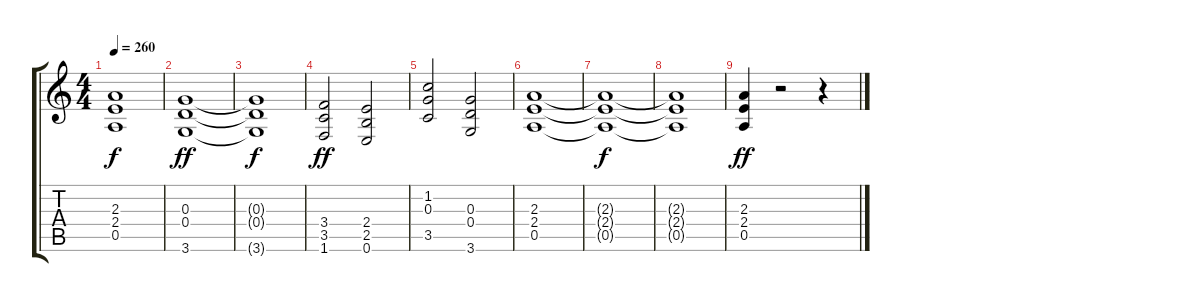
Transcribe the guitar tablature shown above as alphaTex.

\track "" {instrument distortionguitar}
\staff {score tabs}
\tuning (E4 B3 G3 D3 A2 E2) {hide}
\ts (4 4)
\tempo 260
\clef g2
\ks c
(2.3{t} 2.4{t} 0.5{t}).1{dy f} |
(0.3 0.4 3.6).1{dy ff} |
(0.3{t} 0.4{t} 3.6{t}).1{dy f} |
(3.4 3.5 1.6).2{dy ff} (2.4 2.5 0.6).2 |
(1.2 0.3 3.5).2 (0.3 0.4 3.6).2 |
(2.3 2.4 0.5).1 |
(2.3{t} 2.4{t} 0.5{t}).1{dy f} |
(2.3{t} 2.4{t} 0.5{t}).1 |
(2.3 2.4 0.5).4{dy ff} r.2 r.4
